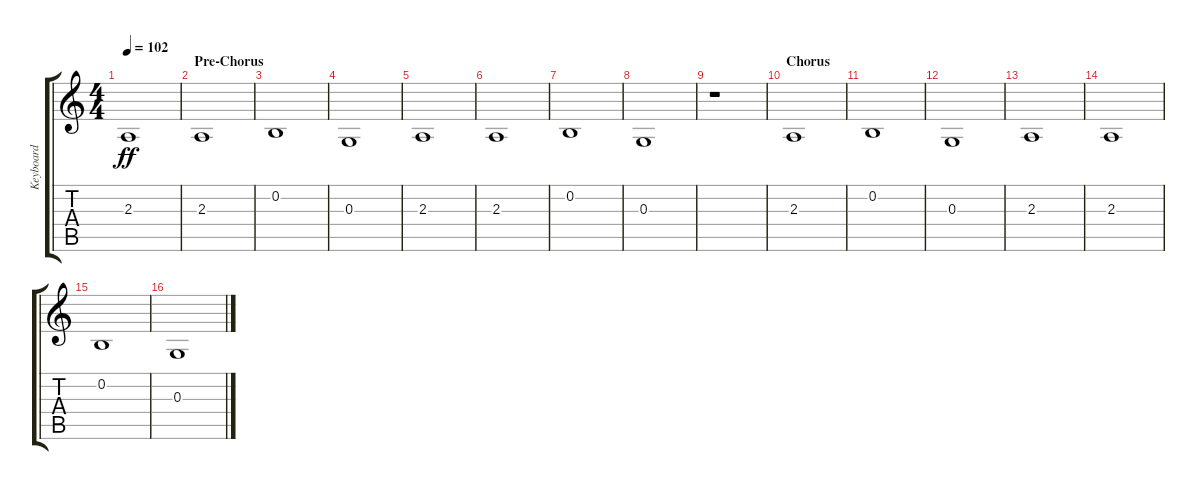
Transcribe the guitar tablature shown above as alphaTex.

\track ("Keyboard" "Keyboard") {instrument electricpiano1}
\staff {score tabs}
\tuning (E4 B3 G3 D3 A2 E2) {hide}
\ts (4 4)
\tempo 102
\clef g2
\ks c
2.3.1{dy ff} |
\section ("" "Pre-Chorus")
2.3.1 |
0.2.1 |
0.3.1 |
2.3.1 |
2.3.1 |
0.2.1 |
0.3.1 |
r.1 |
\section ("" "Chorus")
2.3.1 |
0.2.1 |
0.3.1 |
2.3.1 |
2.3.1 |
0.2.1 |
0.3.1
